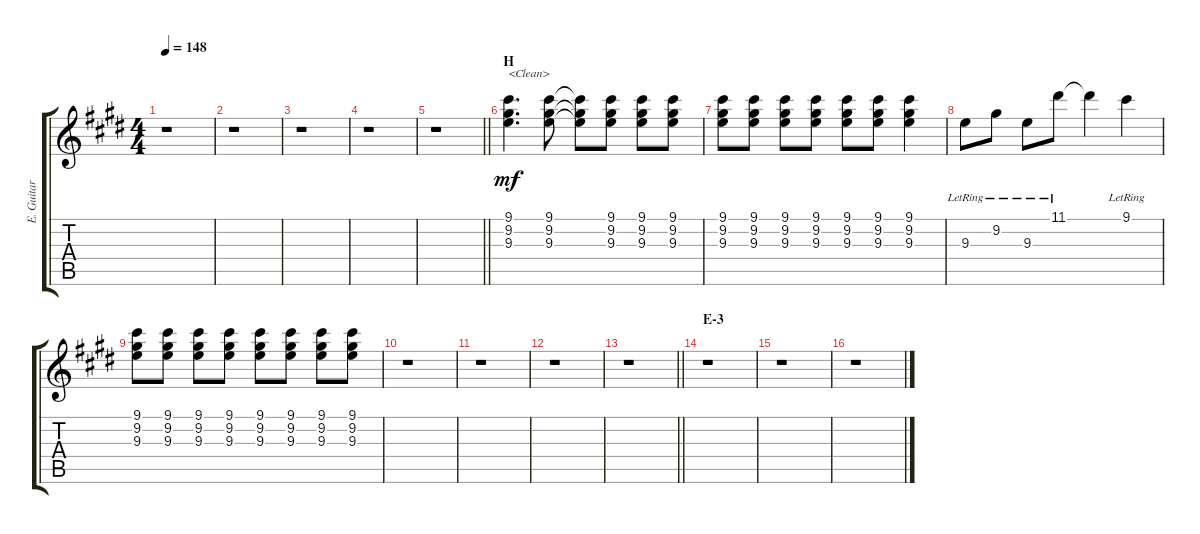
\track ("E. Guitar I" "E. Guitar ") {instrument electricguitarjazz}
\staff {score tabs}
\tuning (E4 B3 G3 D3 A2 E2) {hide}
\ts (4 4)
\tempo 148
\clef g2
\ks e
r.1{dy f} |
r.1 |
r.1 |
r.1 |
\barLineRight lightlight
r.1 |
\section ("" "H")
(9.1 9.2 9.3).4{d txt "<Clean>" dy mf instrument electricguitarjazz} (9.1 9.2 9.3).8 (9.1{t} 9.2{t} 9.3{t}).8 (9.1 9.2 9.3).8 (9.1 9.2 9.3).8 (9.1 9.2 9.3).8 |
(9.1 9.2 9.3).8 (9.1 9.2 9.3).8 (9.1 9.2 9.3).8 (9.1 9.2 9.3).8 (9.1 9.2 9.3).8 (9.1 9.2 9.3).8 (9.1 9.2 9.3).4 |
9.3{lr}.8 9.2{lr}.8 9.3{lr}.8 11.1{lr}.8 11.1{t}.4 9.1{lr}.4 |
(9.1 9.2 9.3).8 (9.1 9.2 9.3).8 (9.1 9.2 9.3).8 (9.1 9.2 9.3).8 (9.1 9.2 9.3).8 (9.1 9.2 9.3).8 (9.1 9.2 9.3).8 (9.1 9.2 9.3).8 |
r.1 |
r.1 |
r.1 |
\barLineRight lightlight
r.1 |
\section ("" "E-3")
r.1 |
r.1 |
r.1
